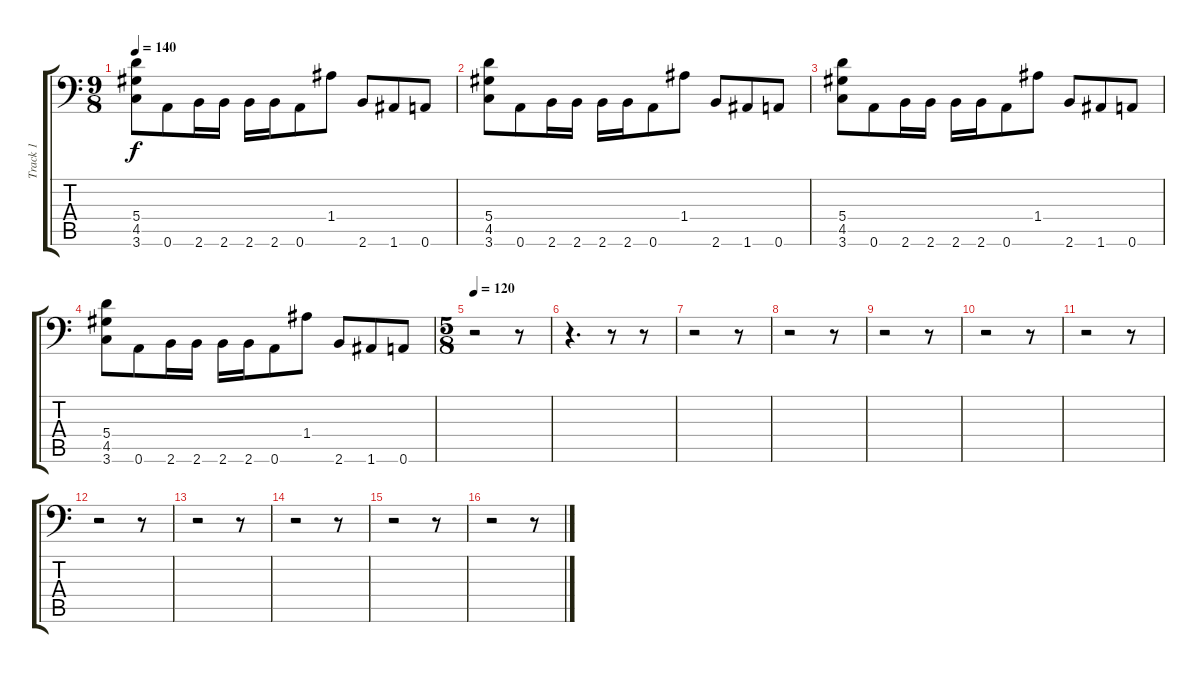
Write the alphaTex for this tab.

\track ("Track 1" "Track 1") {instrument distortionguitar}
\staff {score tabs}
\tuning (D4 A3 F3 A2 E2 A1) {hide}
\ts (9 8)
\tempo 140
\clef f4
\ks c
(5.4 4.5 3.6).8{dy f} 0.6.8 2.6.16 2.6.16 2.6.16 2.6.16 0.6.8 1.4.8 2.6.8 1.6.8 0.6.8 |
(5.4 4.5 3.6).8 0.6.8 2.6.16 2.6.16 2.6.16 2.6.16 0.6.8 1.4.8 2.6.8 1.6.8 0.6.8 |
(5.4 4.5 3.6).8 0.6.8 2.6.16 2.6.16 2.6.16 2.6.16 0.6.8 1.4.8 2.6.8 1.6.8 0.6.8 |
(5.4 4.5 3.6).8 0.6.8 2.6.16 2.6.16 2.6.16 2.6.16 0.6.8 1.4.8 2.6.8 1.6.8 0.6.8 |
\ts (5 8)
\tempo 120
r.2 r.8 |
r.4{d} r.8 r.8 |
r.2 r.8 |
r.2 r.8 |
r.2 r.8 |
r.2 r.8 |
r.2 r.8 |
r.2 r.8 |
r.2 r.8 |
r.2 r.8 |
r.2 r.8 |
r.2 r.8
